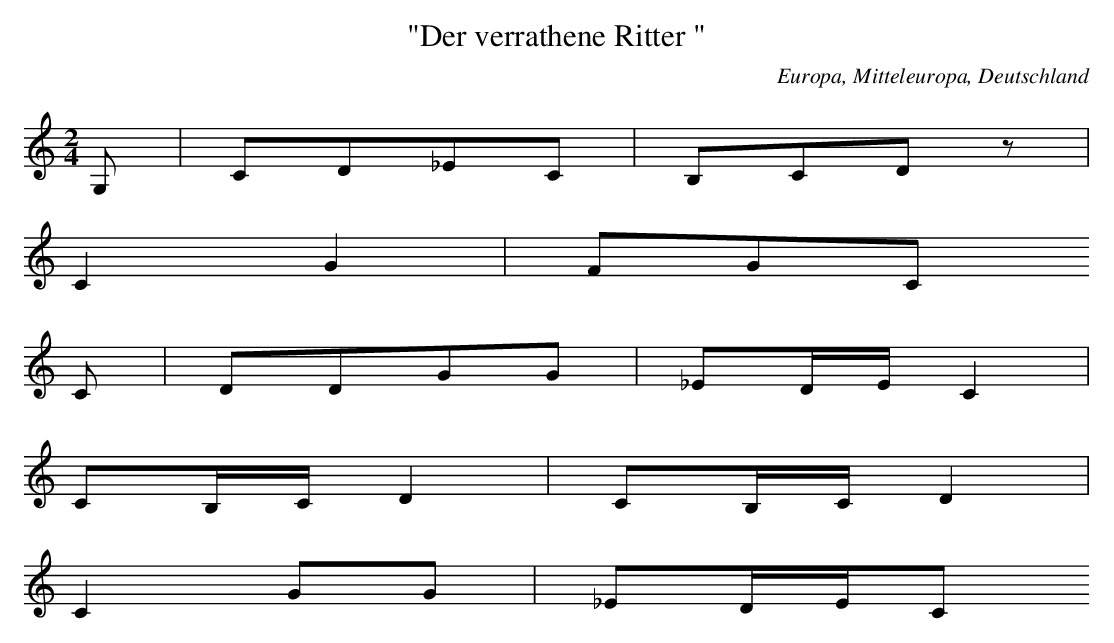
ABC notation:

X:1
T: "Der verrathene Ritter "
O: Europa, Mitteleuropa, Deutschland
M: 2/4
L: 1/16
K: C
G,2 | C2D2_E2C2 | B,2C2D2z2 |
C4G4 | F2G2C2
C2 | D2D2G2G2 | _E2DEC4 |
C2B,CD4 | C2B,CD4 |
C4G2G2 | _E2DEC2
